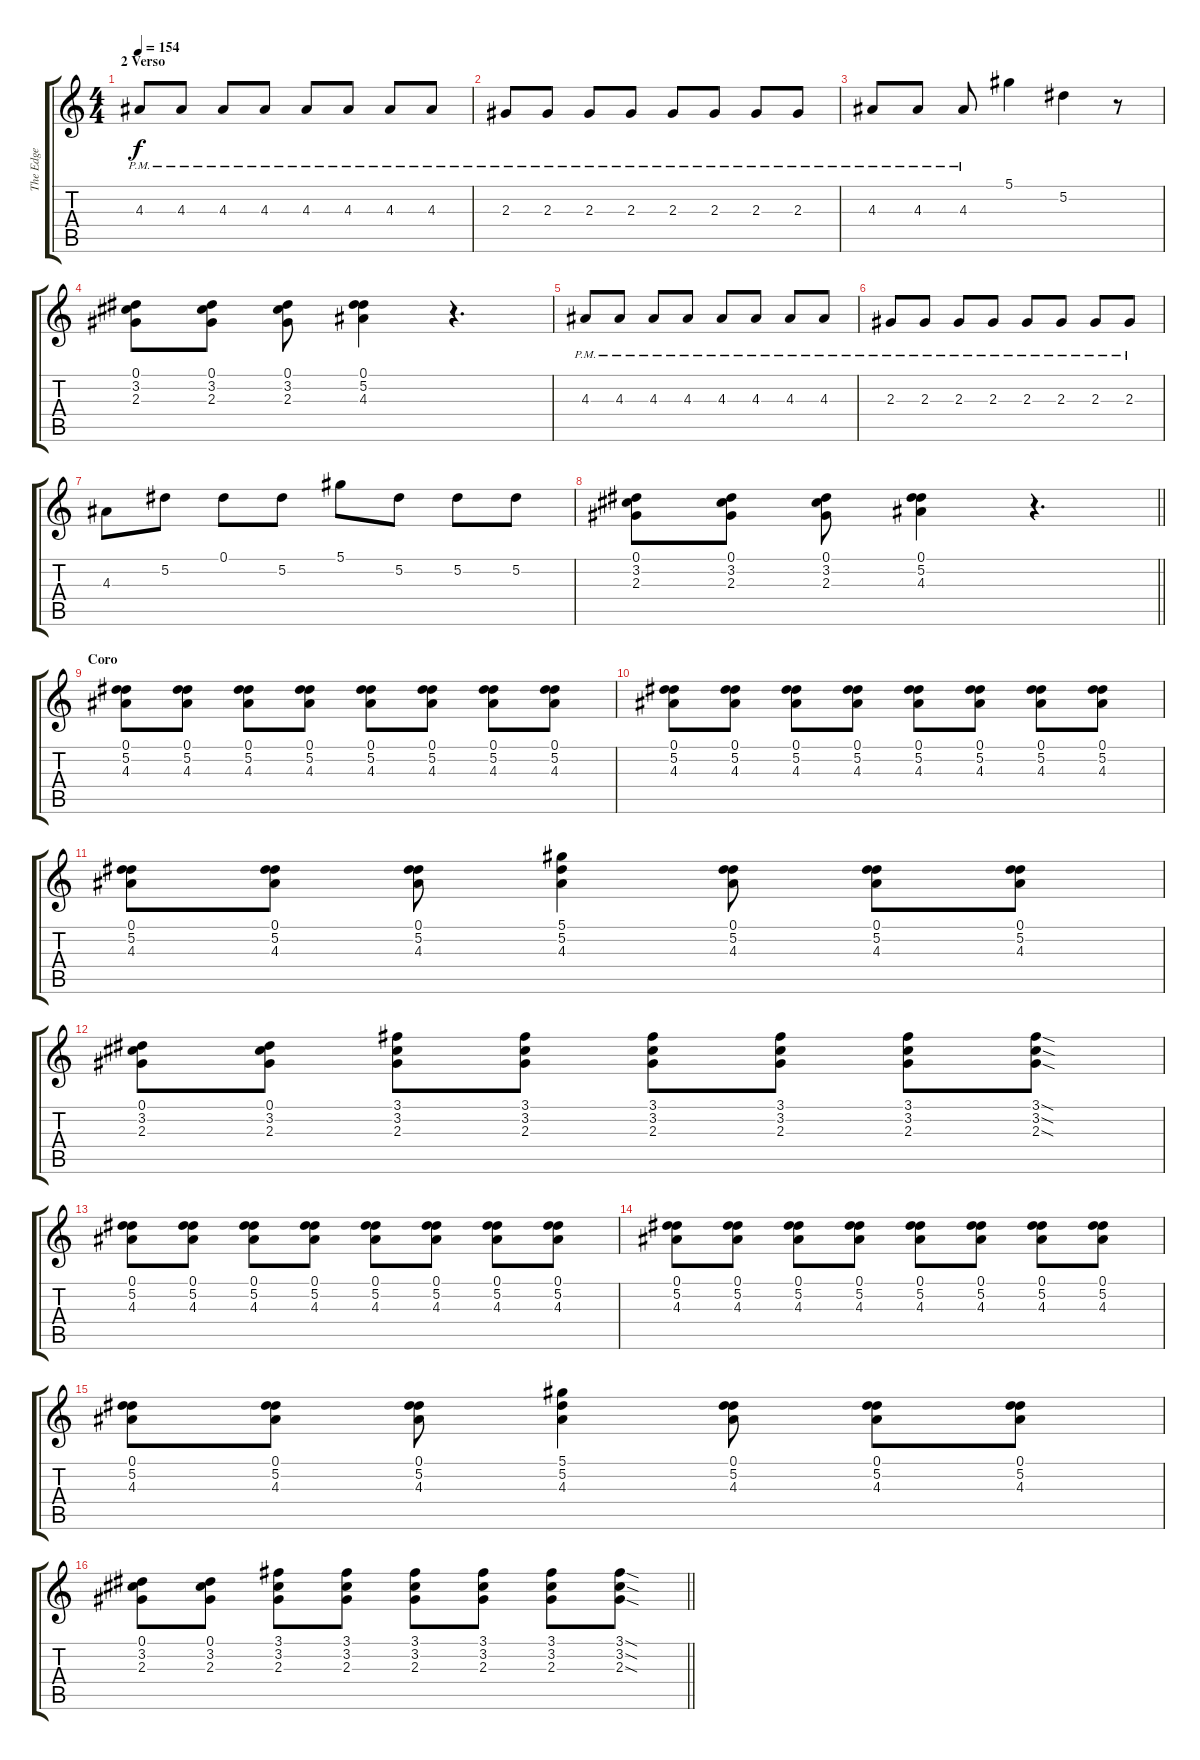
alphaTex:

\track ("The Edge" "The Edge") {instrument distortionguitar}
\staff {score tabs}
\tuning (Eb4 Bb3 Gb3 Db3 Ab2 Eb2) {hide}
\ts (4 4)
\section ("" "2 Verso")
\tempo 154
\clef g2
\ks c
4.3{pm}.8{dy f} 4.3{pm}.8 4.3{pm}.8 4.3{pm}.8 4.3{pm}.8 4.3{pm}.8 4.3{pm}.8 4.3{pm}.8 |
2.3{pm}.8 2.3{pm}.8 2.3{pm}.8 2.3{pm}.8 2.3{pm}.8 2.3{pm}.8 2.3{pm}.8 2.3{pm}.8 |
4.3{pm}.8 4.3{pm}.8 4.3{pm}.8 5.1.4 5.2.4 r.8 |
(0.1 3.2 2.3).8 (0.1 3.2 2.3).8 (0.1 3.2 2.3).8 (0.1 5.2 4.3).4 r.4{d} |
4.3{pm}.8 4.3{pm}.8 4.3{pm}.8 4.3{pm}.8 4.3{pm}.8 4.3{pm}.8 4.3{pm}.8 4.3{pm}.8 |
2.3{pm}.8 2.3{pm}.8 2.3{pm}.8 2.3{pm}.8 2.3{pm}.8 2.3{pm}.8 2.3{pm}.8 2.3{pm}.8 |
4.3.8 5.2.8 0.1.8 5.2.8 5.1.8 5.2.8 5.2.8 5.2.8 |
\barLineRight lightlight
(0.1 3.2 2.3).8 (0.1 3.2 2.3).8 (0.1 3.2 2.3).8 (0.1 5.2 4.3).4 r.4{d} |
\section ("" "Coro")
(0.1 5.2 4.3).8 (0.1 5.2 4.3).8 (0.1 5.2 4.3).8 (0.1 5.2 4.3).8 (0.1 5.2 4.3).8 (0.1 5.2 4.3).8 (0.1 5.2 4.3).8 (0.1 5.2 4.3).8 |
(0.1 5.2 4.3).8 (0.1 5.2 4.3).8 (0.1 5.2 4.3).8 (0.1 5.2 4.3).8 (0.1 5.2 4.3).8 (0.1 5.2 4.3).8 (0.1 5.2 4.3).8 (0.1 5.2 4.3).8 |
(0.1 5.2 4.3).8 (0.1 5.2 4.3).8 (0.1 5.2 4.3).8 (5.1 5.2 4.3).4 (0.1 5.2 4.3).8 (0.1 5.2 4.3).8 (0.1 5.2 4.3).8 |
(0.1 3.2 2.3).8 (0.1 3.2 2.3).8 (3.1 3.2 2.3).8 (3.1 3.2 2.3).8 (3.1 3.2 2.3).8 (3.1 3.2 2.3).8 (3.1 3.2 2.3).8 (3.1{sod} 3.2{sod} 2.3{sod}).8 |
(0.1 5.2 4.3).8 (0.1 5.2 4.3).8 (0.1 5.2 4.3).8 (0.1 5.2 4.3).8 (0.1 5.2 4.3).8 (0.1 5.2 4.3).8 (0.1 5.2 4.3).8 (0.1 5.2 4.3).8 |
(0.1 5.2 4.3).8 (0.1 5.2 4.3).8 (0.1 5.2 4.3).8 (0.1 5.2 4.3).8 (0.1 5.2 4.3).8 (0.1 5.2 4.3).8 (0.1 5.2 4.3).8 (0.1 5.2 4.3).8 |
(0.1 5.2 4.3).8 (0.1 5.2 4.3).8 (0.1 5.2 4.3).8 (5.1 5.2 4.3).4 (0.1 5.2 4.3).8 (0.1 5.2 4.3).8 (0.1 5.2 4.3).8 |
\barLineRight lightlight
(0.1 3.2 2.3).8 (0.1 3.2 2.3).8 (3.1 3.2 2.3).8 (3.1 3.2 2.3).8 (3.1 3.2 2.3).8 (3.1 3.2 2.3).8 (3.1 3.2 2.3).8 (3.1{sod} 3.2{sod} 2.3{sod}).8
